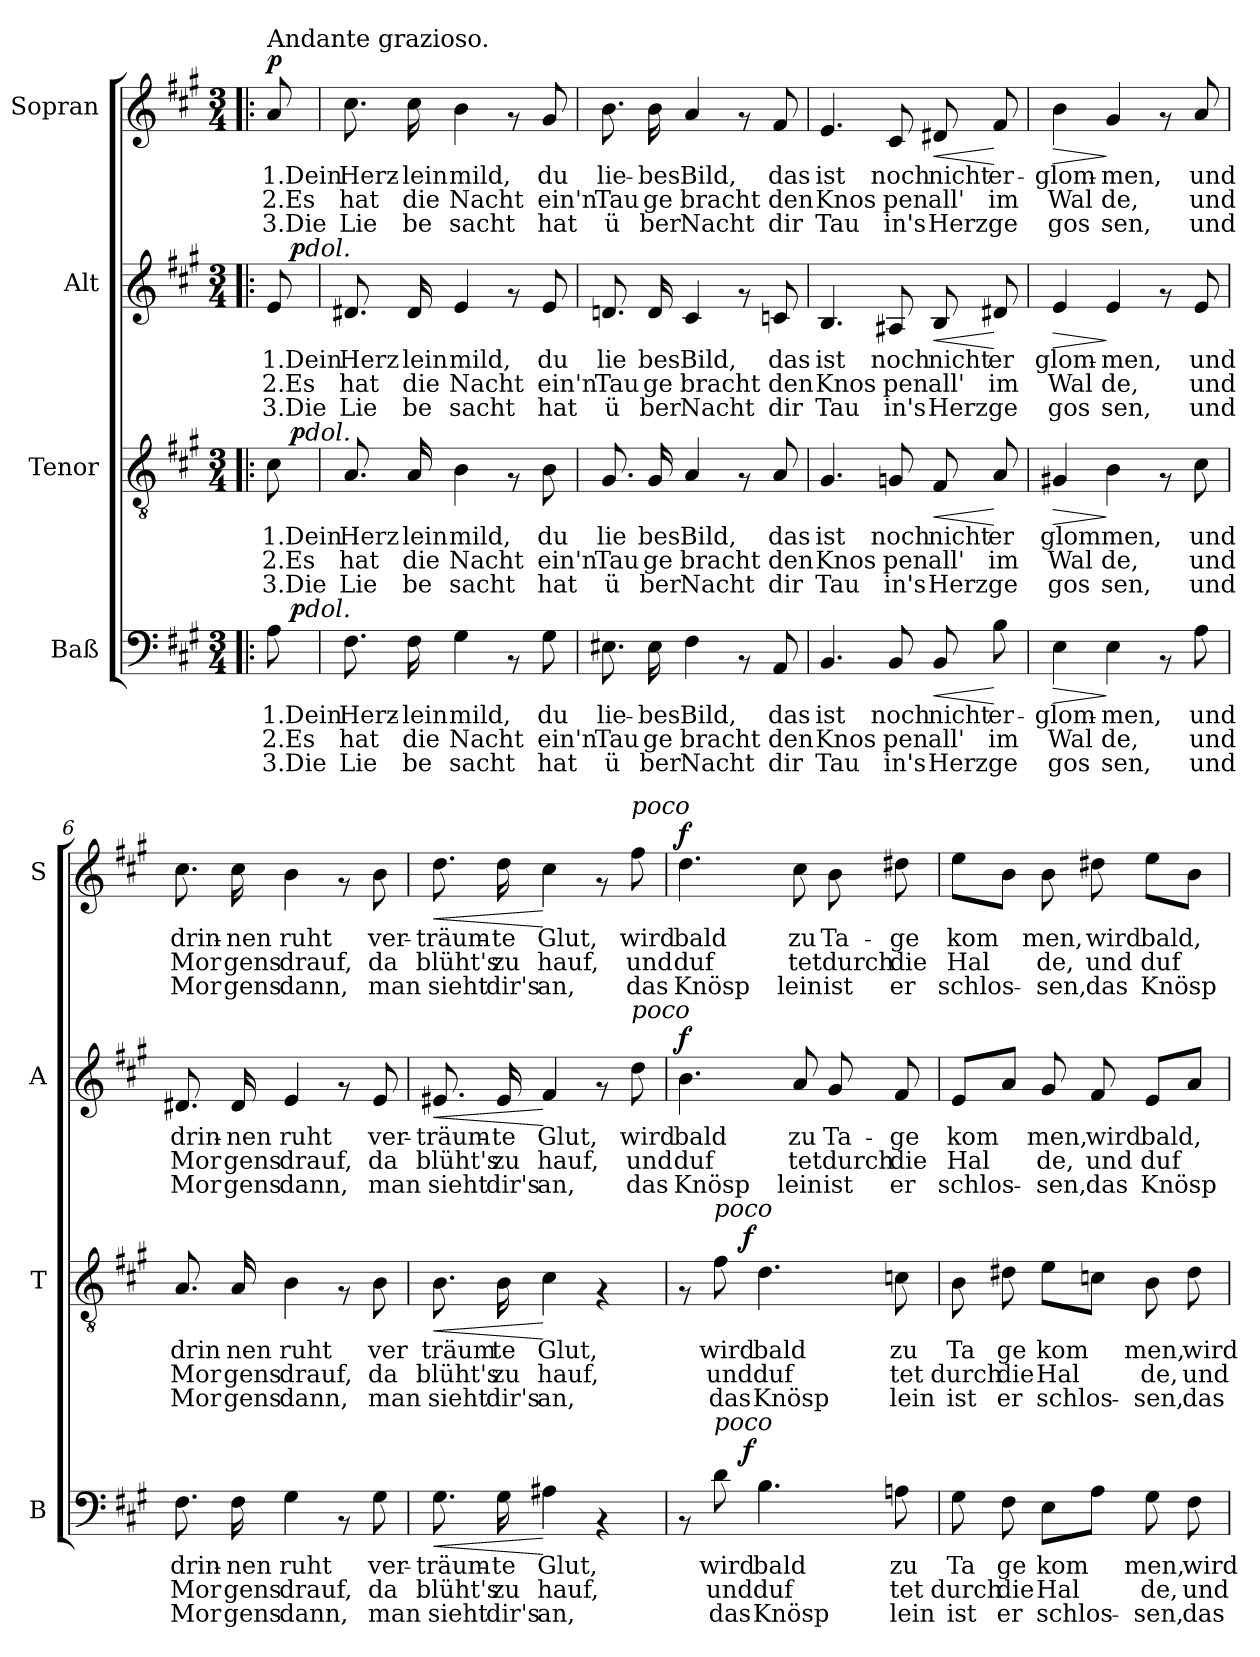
**kern	**text	**text	**text	**dynam	**kern	**text	**text	**text	**dynam	**kern	**text	**text	**text	**dynam	**kern	**text	**text	**text	**dynam
*part4	*part4	*part4	*part4	*part4	*part3	*part3	*part3	*part3	*part3	*part2	*part2	*part2	*part2	*part2	*part1	*part1	*part1	*part1	*part1
*staff4	*staff4	*staff4	*staff4	*staff4	*staff3	*staff3	*staff3	*staff3	*staff3	*staff2	*staff2	*staff2	*staff2	*staff2	*staff1	*staff1	*staff1	*staff1	*staff1
*I"Baß	*	*	*	*	*I"Tenor	*	*	*	*	*I"Alt	*	*	*	*	*I"Sopran	*	*	*	*
*I'B	*	*	*	*	*I'T	*	*	*	*	*I'A	*	*	*	*	*I'S	*	*	*	*
*clefF4	*	*	*	*	*clefGv2	*	*	*	*	*clefG2	*	*	*	*	*clefG2	*	*	*	*
*k[f#c#g#]	*	*	*	*	*k[f#c#g#]	*	*	*	*	*k[f#c#g#]	*	*	*	*	*k[f#c#g#]	*	*	*	*
*A:	*	*	*	*	*A:	*	*	*	*	*A:	*	*	*	*	*A:	*	*	*	*
*M3/4	*	*	*	*	*M3/4	*	*	*	*	*M3/4	*	*	*	*	*M3/4	*	*	*	*
=1!|:	=1!|:	=1!|:	=1!|:	=1!|:	=1!|:	=1!|:	=1!|:	=1!|:	=1!|:	=1!|:	=1!|:	=1!|:	=1!|:	=1!|:	=1!|:	=1!|:	=1!|:	=1!|:	=1!|:
!	!	!	!	!	!	!	!	!	!	!	!	!	!	!	!LO:TX:a:t=Andante grazioso.	!	!	!	!
!	!LO:LY:b:rj	!LO:LY:b:rj	!LO:LY:b:rj	!	!	!LO:LY:b:rj	!LO:LY:b:rj	!LO:LY:b:rj	!	!	!LO:LY:b:rj	!LO:LY:b:rj	!LO:LY:b:rj	!	!	!LO:LY:b:rj	!LO:LY:b:rj	!LO:LY:b:rj	!LO:DY:a
*^	*	*	*	*	*^	*	*	*	*	*^	*	*	*	*	*	*	*	*	*
*	*^	*	*	*	*	*	*^	*	*	*	*	*	*^	*	*	*	*	*	*	*	*	*
8A\	16ryy	16.ryy	1.Dein	2.Es	3.Die	.	8c#\	16ryy	16.ryy	1.Dein	2.Es	3.Die	.	8e/	16ryy	16.ryy	1.Dein	2.Es	3.Die	.	8a/	1.Dein	2.Es	3.Die	p
!	!	!	!	!	!	!LO:DY:a	!	!	!	!	!	!	!LO:DY:a	!	!	!	!	!	!	!LO:DY:a	!	!	!	!	!
.	16ryy	.	.	.	.	p	.	16ryy	.	.	.	.	p	.	16ryy	.	.	.	.	p	.	.	.	.	.
!	!	!	!	!	!	!	!	!	!	!	!	!	!	!	!	!LO:TX:a:i:t=dol.	!	!	!	!	!	!	!	!	!
!	!	!	!	!	!	!	!	!	!LO:TX:a:i:t=dol.	!	!	!	!	!	!	!	!	!	!	!	!	!	!	!	!
!	!	!LO:TX:a:i:t=dol.	!	!	!	!	!	!	!	!	!	!	!	!	!	!	!	!	!	!	!	!	!	!	!
.	.	32ryy	.	.	.	.	.	.	32ryy	.	.	.	.	.	.	32ryy	.	.	.	.	.	.	.	.	.
=2	=2	=2	=2	=2	=2	=2	=2	=2	=2	=2	=2	=2	=2	=2	=2	=2	=2	=2	=2	=2	=2	=2	=2	=2	=2
!	!	!	!LO:LY:b:rj	!LO:LY:b:rj	!LO:LY:b:rj	!	!	!	!	!LO:LY:b:rj	!LO:LY:b:rj	!LO:LY:b:rj	!	!	!	!	!LO:LY:b:rj	!LO:LY:b:rj	!LO:LY:b:rj	!	!	!LO:LY:b:rj	!LO:LY:b:rj	!LO:LY:b:rj	!
*v	*v	*v	*	*	*	*	*	*	*	*	*	*	*	*v	*v	*v	*	*	*	*	*	*	*	*	*
*	*	*	*	*	*v	*v	*v	*	*	*	*	*	*	*	*	*	*	*	*	*	*
8.F#\	Herz-	hat	Lie	.	8.A/	Herz	hat	Lie	.	8.d#X/	Herz	hat	Lie	.	8.cc#\	Herz-	hat	Lie	.
!	!LO:LY:b:rj	!LO:LY:b:rj	!LO:LY:b:rj	!	!	!LO:LY:b:rj	!LO:LY:b:rj	!LO:LY:b:rj	!	!	!LO:LY:b:rj	!LO:LY:b:rj	!LO:LY:b:rj	!	!	!LO:LY:b:rj	!LO:LY:b:rj	!LO:LY:b:rj	!
16F#\	-lein	die	be	.	16A/	lein	die	be	.	16d#/	lein	die	be	.	16cc#\	-lein	die	be	.
!	!LO:LY:b:rj	!LO:LY:b:rj	!LO:LY:b:rj	!	!	!LO:LY:b:rj	!LO:LY:b:rj	!LO:LY:b:rj	!	!	!LO:LY:b:rj	!LO:LY:b:rj	!LO:LY:b:rj	!	!	!LO:LY:b:rj	!LO:LY:b:rj	!LO:LY:b:rj	!
4G#\	mild,	Nacht	sacht	.	4B\	mild,	Nacht	sacht	.	4e/	mild,	Nacht	sacht	.	4b\	mild,	Nacht	sacht	.
8rAA	.	.	.	.	8rF	.	.	.	.	8rf	.	.	.	.	8rf	.	.	.	.
!	!LO:LY:b:rj	!LO:LY:b:rj	!LO:LY:b:rj	!	!	!LO:LY:b:rj	!LO:LY:b:rj	!LO:LY:b:rj	!	!	!LO:LY:b:rj	!LO:LY:b:rj	!LO:LY:b:rj	!	!	!LO:LY:b:rj	!LO:LY:b:rj	!LO:LY:b:rj	!
8G#\	du	ein'n	hat	.	8B\	du	ein'n	hat	.	8e/	du	ein'n	hat	.	8g#/	du	ein'n	hat	.
=3	=3	=3	=3	=3	=3	=3	=3	=3	=3	=3	=3	=3	=3	=3	=3	=3	=3	=3	=3
!	!LO:LY:b:rj	!LO:LY:b:rj	!LO:LY:b:rj	!	!	!LO:LY:b:rj	!LO:LY:b:rj	!LO:LY:b:rj	!	!	!LO:LY:b:rj	!LO:LY:b:rj	!LO:LY:b:rj	!	!	!LO:LY:b:rj	!LO:LY:b:rj	!LO:LY:b:rj	!
8.E#X\	lie-	Tau	ü	.	8.G#/	lie	Tau	ü	.	8.dn/	lie	Tau	ü	.	8.b\	lie-	Tau	ü	.
!	!LO:LY:b:rj	!LO:LY:b:rj	!LO:LY:b:rj	!	!	!LO:LY:b:rj	!LO:LY:b:rj	!LO:LY:b:rj	!	!	!LO:LY:b:rj	!LO:LY:b:rj	!LO:LY:b:rj	!	!	!LO:LY:b:rj	!LO:LY:b:rj	!LO:LY:b:rj	!
16E#\	-bes	ge	ber	.	16G#/	bes	ge	ber	.	16d/	bes	ge	ber	.	16b\	-bes	ge	ber	.
!	!LO:LY:b:rj	!LO:LY:b:rj	!LO:LY:b:rj	!	!	!LO:LY:b:rj	!LO:LY:b:rj	!LO:LY:b:rj	!	!	!LO:LY:b:rj	!LO:LY:b:rj	!LO:LY:b:rj	!	!	!LO:LY:b:rj	!LO:LY:b:rj	!LO:LY:b:rj	!
4F#\	Bild,	bracht	Nacht	.	4A/	Bild,	bracht	Nacht	.	4c#/	Bild,	bracht	Nacht	.	4a/	Bild,	bracht	Nacht	.
8rAA	.	.	.	.	8rF	.	.	.	.	8rf	.	.	.	.	8rf	.	.	.	.
!	!LO:LY:b:rj	!LO:LY:b:rj	!LO:LY:b:rj	!	!	!LO:LY:b:rj	!LO:LY:b:rj	!LO:LY:b:rj	!	!	!LO:LY:b:rj	!LO:LY:b:rj	!LO:LY:b:rj	!	!	!LO:LY:b:rj	!LO:LY:b:rj	!LO:LY:b:rj	!
8AA/	das	den	dir	.	8A/	das	den	dir	.	8cn/	das	den	dir	.	8f#/	das	den	dir	.
=4	=4	=4	=4	=4	=4	=4	=4	=4	=4	=4	=4	=4	=4	=4	=4	=4	=4	=4	=4
!	!LO:LY:b:rj	!LO:LY:b:rj	!LO:LY:b:rj	!	!	!LO:LY:b:rj	!LO:LY:b:rj	!LO:LY:b:rj	!	!	!LO:LY:b:rj	!LO:LY:b:rj	!LO:LY:b:rj	!	!	!LO:LY:b:rj	!LO:LY:b:rj	!LO:LY:b:rj	!
4.BB/	ist	Knos	Tau	.	4.G#/	ist	Knos	Tau	.	4.B/	ist	Knos	Tau	.	4.e/	ist	Knos	Tau	.
!	!LO:LY:b:rj	!LO:LY:b:rj	!LO:LY:b:rj	!	!	!LO:LY:b:rj	!LO:LY:b:rj	!LO:LY:b:rj	!	!	!LO:LY:b:rj	!LO:LY:b:rj	!LO:LY:b:rj	!	!	!LO:LY:b:rj	!LO:LY:b:rj	!LO:LY:b:rj	!
8BB/	noch	pen	in's	.	8Gn/	noch	pen	in's	.	8A#X/	noch	pen	in's	.	8c#/	noch	pen	in's	.
!	!LO:LY:b:rj	!LO:LY:b:rj	!LO:LY:b:rj	!LO:HP:b	!	!LO:LY:b:rj	!LO:LY:b:rj	!LO:LY:b:rj	!LO:HP:b	!	!LO:LY:b:rj	!LO:LY:b:rj	!LO:LY:b:rj	!LO:HP:b	!	!LO:LY:b:rj	!LO:LY:b:rj	!LO:LY:b:rj	!LO:HP:b
8BB/	nicht	all'	Herz	<	8F#/	nicht	all'	Herz	<	8B/	nicht	all'	Herz	<	8d#X/	nicht	all'	Herz	<
!	!LO:LY:b:rj	!LO:LY:b:rj	!LO:LY:b:rj	!	!	!LO:LY:b:rj	!LO:LY:b:rj	!LO:LY:b:rj	!	!	!LO:LY:b:rj	!LO:LY:b:rj	!LO:LY:b:rj	!	!	!LO:LY:b:rj	!LO:LY:b:rj	!LO:LY:b:rj	!
8B\	er-	im	ge	[	8A/	er	im	ge	[	8d#X/	er	im	ge	[	8f#/	er-	im	ge	[
!!LO:LB:g=z
=5	=5	=5	=5	=5	=5	=5	=5	=5	=5	=5	=5	=5	=5	=5	=5	=5	=5	=5	=5
!	!LO:LY:b:rj	!LO:LY:b:rj	!LO:LY:b:rj	!LO:HP:b	!	!LO:LY:b:rj	!LO:LY:b:rj	!LO:LY:b:rj	!LO:HP:b	!	!LO:LY:b:rj	!LO:LY:b:rj	!LO:LY:b:rj	!LO:HP:b	!	!LO:LY:b:rj	!LO:LY:b:rj	!LO:LY:b:rj	!LO:HP:b
4E\	-glom-	Wal	gos	>	4G#X/	glom	Wal	gos	>	4e/	glom-	Wal	gos	>	4b\	-glom-	Wal	gos	>
!	!LO:LY:b:rj	!LO:LY:b:rj	!LO:LY:b:rj	!	!	!LO:LY:b:rj	!LO:LY:b:rj	!LO:LY:b:rj	!	!	!LO:LY:b:rj	!LO:LY:b:rj	!LO:LY:b:rj	!	!	!LO:LY:b:rj	!LO:LY:b:rj	!LO:LY:b:rj	!
4E\	-men,	de,	sen,	]	4B\	men,	de,	sen,	]	4e/	-men,	de,	sen,	]	4g#/	-men,	de,	sen,	]
8rAA	.	.	.	.	8rF	.	.	.	.	8rf	.	.	.	.	8rf	.	.	.	.
!	!LO:LY:b:rj	!LO:LY:b:rj	!LO:LY:b:rj	!	!	!LO:LY:b:rj	!LO:LY:b:rj	!LO:LY:b:rj	!	!	!LO:LY:b:rj	!LO:LY:b:rj	!LO:LY:b:rj	!	!	!LO:LY:b:rj	!LO:LY:b:rj	!LO:LY:b:rj	!
8A\	und	und	und	.	8c#\	und	und	und	.	8e/	und	und	und	.	8a/	und	und	und	.
=6	=6	=6	=6	=6	=6	=6	=6	=6	=6	=6	=6	=6	=6	=6	=6	=6	=6	=6	=6
!	!LO:LY:b:rj	!LO:LY:b:rj	!LO:LY:b:rj	!	!	!LO:LY:b:rj	!LO:LY:b:rj	!LO:LY:b:rj	!	!	!LO:LY:b:rj	!LO:LY:b:rj	!LO:LY:b:rj	!	!	!LO:LY:b:rj	!LO:LY:b:rj	!LO:LY:b:rj	!
8.F#\	drin-	Mor	Mor	.	8.A/	drin	Mor	Mor	.	8.d#X/	drin-	Mor	Mor	.	8.cc#\	drin-	Mor	Mor	.
!	!LO:LY:b:rj	!LO:LY:b:rj	!LO:LY:b:rj	!	!	!LO:LY:b:rj	!LO:LY:b:rj	!LO:LY:b:rj	!	!	!LO:LY:b:rj	!LO:LY:b:rj	!LO:LY:b:rj	!	!	!LO:LY:b:rj	!LO:LY:b:rj	!LO:LY:b:rj	!
16F#\	-nen	gens	gens	.	16A/	nen	gens	gens	.	16d#/	-nen	gens	gens	.	16cc#\	-nen	gens	gens	.
!	!LO:LY:b:rj	!LO:LY:b:rj	!LO:LY:b:rj	!	!	!LO:LY:b:rj	!LO:LY:b:rj	!LO:LY:b:rj	!	!	!LO:LY:b:rj	!LO:LY:b:rj	!LO:LY:b:rj	!	!	!LO:LY:b:rj	!LO:LY:b:rj	!LO:LY:b:rj	!
4G#\	ruht	drauf,	dann,	.	4B\	ruht	drauf,	dann,	.	4e/	ruht	drauf,	dann,	.	4b\	ruht	drauf,	dann,	.
8rAA	.	.	.	.	8rF	.	.	.	.	8rf	.	.	.	.	8rf	.	.	.	.
!	!LO:LY:b:rj	!LO:LY:b:rj	!LO:LY:b:rj	!	!	!LO:LY:b:rj	!LO:LY:b:rj	!LO:LY:b:rj	!	!	!LO:LY:b:rj	!LO:LY:b:rj	!LO:LY:b:rj	!	!	!LO:LY:b:rj	!LO:LY:b:rj	!LO:LY:b:rj	!
8G#\	ver-	da	man	.	8B\	ver	da	man	.	8e/	ver-	da	man	.	8b\	ver-	da	man	.
=7	=7	=7	=7	=7	=7	=7	=7	=7	=7	=7	=7	=7	=7	=7	=7	=7	=7	=7	=7
!	!LO:LY:b:rj	!LO:LY:b:rj	!LO:LY:b:rj	!LO:HP:b	!	!LO:LY:b:rj	!LO:LY:b:rj	!LO:LY:b:rj	!LO:HP:b	!	!LO:LY:b:rj	!LO:LY:b:rj	!LO:LY:b:rj	!LO:HP:b	!	!LO:LY:b:rj	!LO:LY:b:rj	!LO:LY:b:rj	!LO:HP:b
8.G#\	-träum-	blüht's	sieht	<	8.B\	träum	blüht's	sieht	<	8.e#X/	-träum-	blüht's	sieht	<	8.dd\	-träum-	blüht's	sieht	<
!	!LO:LY:b:rj	!LO:LY:b:rj	!LO:LY:b:rj	!	!	!LO:LY:b:rj	!LO:LY:b:rj	!LO:LY:b:rj	!	!	!LO:LY:b:rj	!LO:LY:b:rj	!LO:LY:b:rj	!	!	!LO:LY:b:rj	!LO:LY:b:rj	!LO:LY:b:rj	!
16G#\	-te	zu	dir's	.	16B\	te	zu	dir's	.	16e#/	-te	zu	dir's	.	16dd\	-te	zu	dir's	.
!	!LO:LY:b:rj	!LO:LY:b:rj	!LO:LY:b:rj	!	!	!LO:LY:b:rj	!LO:LY:b:rj	!LO:LY:b:rj	!	!	!LO:LY:b:rj	!LO:LY:b:rj	!LO:LY:b:rj	!	!	!LO:LY:b:rj	!LO:LY:b:rj	!LO:LY:b:rj	!
4A#X\	Glut,	hauf,	an,	[	4c#\	Glut,	hauf,	an,	[	4f#/	Glut,	hauf,	an,	[	4cc#\	Glut,	hauf,	an,	[
4rAA	.	.	.	.	4rF	.	.	.	.	8rf	.	.	.	.	8rf	.	.	.	.
!	!	!	!	!	!	!	!	!	!	!	!	!	!	!	!LO:TX:a:i:t=poco	!	!	!	!
!	!	!	!	!	!	!	!	!	!	!LO:TX:a:i:t=poco	!	!	!	!	!	!	!	!	!
!	!	!	!	!	!	!	!	!	!	!	!LO:LY:b:rj	!LO:LY:b:rj	!LO:LY:b:rj	!	!	!LO:LY:b:rj	!LO:LY:b:rj	!LO:LY:b:rj	!
.	.	.	.	.	.	.	.	.	.	8dd\	wird	und	das	.	8ff#\	wird	und	das	.
=8	=8	=8	=8	=8	=8	=8	=8	=8	=8	=8	=8	=8	=8	=8	=8	=8	=8	=8	=8
!	!	!	!	!	!	!	!	!	!	!	!LO:LY:b:rj	!LO:LY:b:rj	!LO:LY:b:rj	!LO:DY:a	!	!LO:LY:b:rj	!LO:LY:b:rj	!LO:LY:b:rj	!LO:DY:a
*^	*	*	*	*	*^	*	*	*	*	*	*	*	*	*	*	*	*	*	*
8rAA	8..ryy	.	.	.	.	8rF	8..ryy	.	.	.	.	4.b\	bald	duf	Knösp	f	4.dd\	bald	duf	Knösp	f
!	!	!	!	!	!	!LO:TX:a:i:t=poco	!	!	!	!	!	!	!	!	!	!	!	!	!	!	!
!LO:TX:a:i:t=poco	!	!	!	!	!	!	!	!	!	!	!	!	!	!	!	!	!	!	!	!	!
!	!	!LO:LY:b:rj	!LO:LY:b:rj	!LO:LY:b:rj	!	!	!	!LO:LY:b:rj	!LO:LY:b:rj	!LO:LY:b:rj	!	!	!	!	!	!	!	!	!	!	!
8d\	.	wird	und	das	.	8f#\	.	wird	und	das	.	.	.	.	.	.	.	.	.	.	.
!	!	!	!	!	!LO:DY:a	!	!	!	!	!	!LO:DY:a	!	!	!	!	!	!	!	!	!	!
.	2ryy	.	.	.	f	.	2ryy	.	.	.	f	.	.	.	.	.	.	.	.	.	.
!	!	!LO:LY:b:rj	!LO:LY:b:rj	!LO:LY:b:rj	!	!	!	!LO:LY:b:rj	!LO:LY:b:rj	!LO:LY:b:rj	!	!	!	!	!	!	!	!	!	!	!
4.B\	.	bald	duf	Knösp	.	4.d\	.	bald	duf	Knösp	.	.	.	.	.	.	.	.	.	.	.
!	!	!	!	!	!	!	!	!	!	!	!	!	!LO:LY:b:rj	!LO:LY:b:rj	!LO:LY:b:rj	!	!	!LO:LY:b:rj	!LO:LY:b:rj	!LO:LY:b:rj	!
.	.	.	.	.	.	.	.	.	.	.	.	8a/	zu	tet	lein	.	8cc#\	zu	tet	lein	.
!	!	!	!	!	!	!	!	!	!	!	!	!	!LO:LY:b:rj	!LO:LY:b:rj	!LO:LY:b:rj	!	!	!LO:LY:b:rj	!LO:LY:b:rj	!LO:LY:b:rj	!
.	.	.	.	.	.	.	.	.	.	.	.	8g#/	Ta-	durch	ist	.	8b\	Ta-	durch	ist	.
!	!	!LO:LY:b:rj	!LO:LY:b:rj	!LO:LY:b:rj	!	!	!	!LO:LY:b:rj	!LO:LY:b:rj	!LO:LY:b:rj	!	!	!LO:LY:b:rj	!LO:LY:b:rj	!LO:LY:b:rj	!	!	!LO:LY:b:rj	!LO:LY:b:rj	!LO:LY:b:rj	!
8An\	.	zu	tet	lein	.	8cn\	.	zu	tet	lein	.	8f#/	-ge	die	er	.	8dd#X\	-ge	die	er	.
.	32ryy	.	.	.	.	.	32ryy	.	.	.	.	.	.	.	.	.	.	.	.	.	.
!!LO:PB:g=z
=9	=9	=9	=9	=9	=9	=9	=9	=9	=9	=9	=9	=9	=9	=9	=9	=9	=9	=9	=9	=9	=9
!	!	!LO:LY:b:rj	!LO:LY:b:rj	!LO:LY:b:rj	!	!	!	!LO:LY:b:rj	!LO:LY:b:rj	!LO:LY:b:rj	!	!	!LO:LY:b:rj	!LO:LY:b:rj	!LO:LY:b:rj	!	!	!LO:LY:b:rj	!LO:LY:b:rj	!LO:LY:b:rj	!
*v	*v	*	*	*	*	*	*	*	*	*	*	*	*	*	*	*	*	*	*	*	*
*	*	*	*	*	*v	*v	*	*	*	*	*	*	*	*	*	*	*	*	*	*
8G#\	Ta	durch	ist	.	8B\	Ta	durch	ist	.	8e/L	kom	Hal	schlos-	.	8ee\L	kom	Hal	schlos-	.
!	!LO:LY:b:rj	!LO:LY:b:rj	!LO:LY:b:rj	!	!	!LO:LY:b:rj	!LO:LY:b:rj	!LO:LY:b:rj	!	!	!	!	!	!	!	!	!	!	!
8F#\	ge	die	er	.	8d#X\	ge	die	er	.	8a/J	.	.	.	.	8b\J	.	.	.	.
!	!LO:LY:b:rj	!LO:LY:b:rj	!LO:LY:b:rj	!	!	!LO:LY:b:rj	!LO:LY:b:rj	!LO:LY:b:rj	!	!	!LO:LY:b:rj	!LO:LY:b:rj	!LO:LY:b:rj	!	!	!LO:LY:b:rj	!LO:LY:b:rj	!LO:LY:b:rj	!
8E\L	kom	Hal	schlos-	.	8e\L	kom	Hal	schlos-	.	8g#/	men,	de,	-sen,	.	8b\	men,	de,	-sen,	.
!	!	!	!	!	!	!	!	!	!	!	!LO:LY:b:rj	!LO:LY:b:rj	!LO:LY:b:rj	!	!	!LO:LY:b:rj	!LO:LY:b:rj	!LO:LY:b:rj	!
8A\J	.	.	.	.	8cn\J	.	.	.	.	8f#/	wird	und	das	.	8dd#X\	wird	und	das	.
!	!LO:LY:b:rj	!LO:LY:b:rj	!LO:LY:b:rj	!	!	!LO:LY:b:rj	!LO:LY:b:rj	!LO:LY:b:rj	!	!	!LO:LY:b:rj	!LO:LY:b:rj	!LO:LY:b:rj	!	!	!LO:LY:b:rj	!LO:LY:b:rj	!LO:LY:b:rj	!
8G#\	men,	de,	-sen,	.	8B\	men,	de,	-sen,	.	8e/L	bald,	duf	Knösp-	.	8ee\L	bald,	duf	Knösp-	.
!	!LO:LY:b:rj	!LO:LY:b:rj	!LO:LY:b:rj	!	!	!LO:LY:b:rj	!LO:LY:b:rj	!LO:LY:b:rj	!	!	!	!	!	!	!	!	!	!	!
8F#\	wird	und	das	.	8d#\	wird	und	das	.	8a/J	.	.	.	.	8b\J	.	.	.	.
=	=	=	=	=	=	=	=	=	=	=	=	=	=	=	=	=	=	=	=
*-	*-	*-	*-	*-	*-	*-	*-	*-	*-	*-	*-	*-	*-	*-	*-	*-	*-	*-	*-
